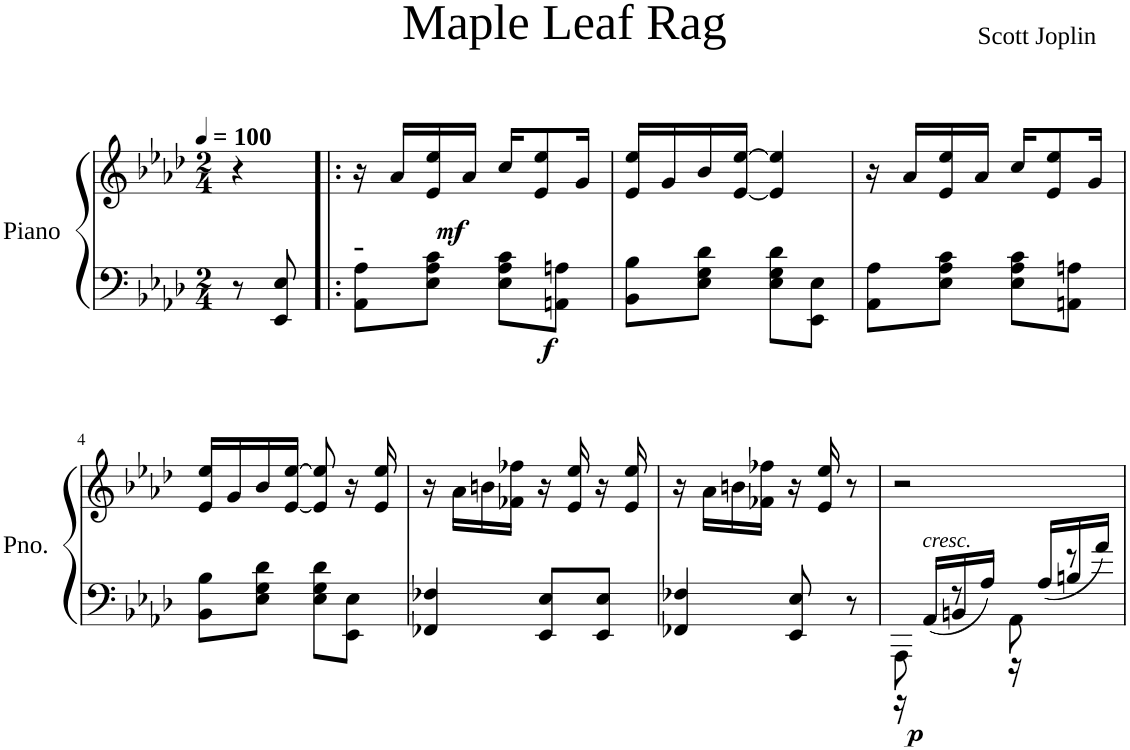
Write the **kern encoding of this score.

**kern	**kern	**dynam
*part1	*part1	*part1
*staff2	*staff1	*staff1/2
*I"Piano	*	*
*I'Pno.	*	*
*clefF4	*clefG2	*
*k[b-e-a-d-]	*k[b-e-a-d-]	*
*M2/4	*M2/4	*
*MM100	*MM100	*
=	=	=
!	!	!LO:DY:b
8r	4r	mf
!	!	!LO:DY:b=2
8EE-/ 8E-/	.	f
=1!|:	=1!|:	=1!|:
!LO:TX:a:t=-	!	!
8AA-\ 8A-\L	16r	.
.	16a-/LL	.
8E-\ 8A-\ 8c\J	16e-/ 16ee-/	.
.	16a-/JJ	.
8E-\ 8A-\ 8c\L	16cc/KL	.
.	8e-/ 8ee-/	.
8AAn\ 8An\J	.	.
.	16g/Jk	.
=2	=2	=2
8BB-\ 8B-\L	16e-/ 16ee-/LL	.
.	16g/	.
8E-\ 8G\ 8d-\J	16b-/	.
.	[16e-/ [>16ee-/JJ	.
8E-\ 8G\ 8d-\L	4e-/] 4ee-/]	.
8EE-\ 8E-\J	.	.
=3	=3	=3
8AA-\ 8A-\L	16r	.
.	16a-/LL	.
8E-\ 8A-\ 8c\J	16e-/ 16ee-/	.
.	16a-/JJ	.
8E-\ 8A-\ 8c\L	16cc/KL	.
.	8e-/ 8ee-/	.
8AAn\ 8An\J	.	.
.	16g/Jk	.
!!LO:LB:g=z
=4	=4	=4
8BB-\ 8B-\L	16e-/ 16ee-/LL	.
.	16g/	.
8E-\ 8G\ 8d-\J	16b-/	.
.	[16e-/ [>16ee-/JJ	.
8E-\ 8G\ 8d-\L	8e-/] 8ee-/]	.
8EE-\ 8E-\J	16r	.
.	16e-/ 16ee-/	.
=5	=5	=5
4FF-X/ 4F-X/	16r	.
.	16a-\LL	.
.	16bn\	.
.	16f-X\ 16ff-X\JJ	.
8EE-/ 8E-/L	16r	.
.	16e-/ 16ee-/	.
8EE-/ 8E-/J	16r	.
.	16e-/ 16ee-/	.
=6	=6	=6
4FF-X/ 4F-X/	16r	.
.	16a-\LL	.
.	16bn\	.
.	16f-X\ 16ff-X\JJ	.
8EE-/ 8E-/	16r	.
.	16e-/ 16ee-/	.
8r	8r	.
=7	=7	=7
*^	*	*
!	!	!	!LO:DY:b=2
8AAA-\	16r	2r	p
!	!LO:TX:a:i:t=cresc.	!	!
.	16AA-/LL	.	.
8r	16BBn/	.	.
.	16A-/JJ	.	.
8AA-\	16r	.	.
.	16A-/LL	.	.
8r	16Bn/	.	.
.	16a-/JJ	.	.
*v	*v	*	*
=	=	=
*-	*-	*-
